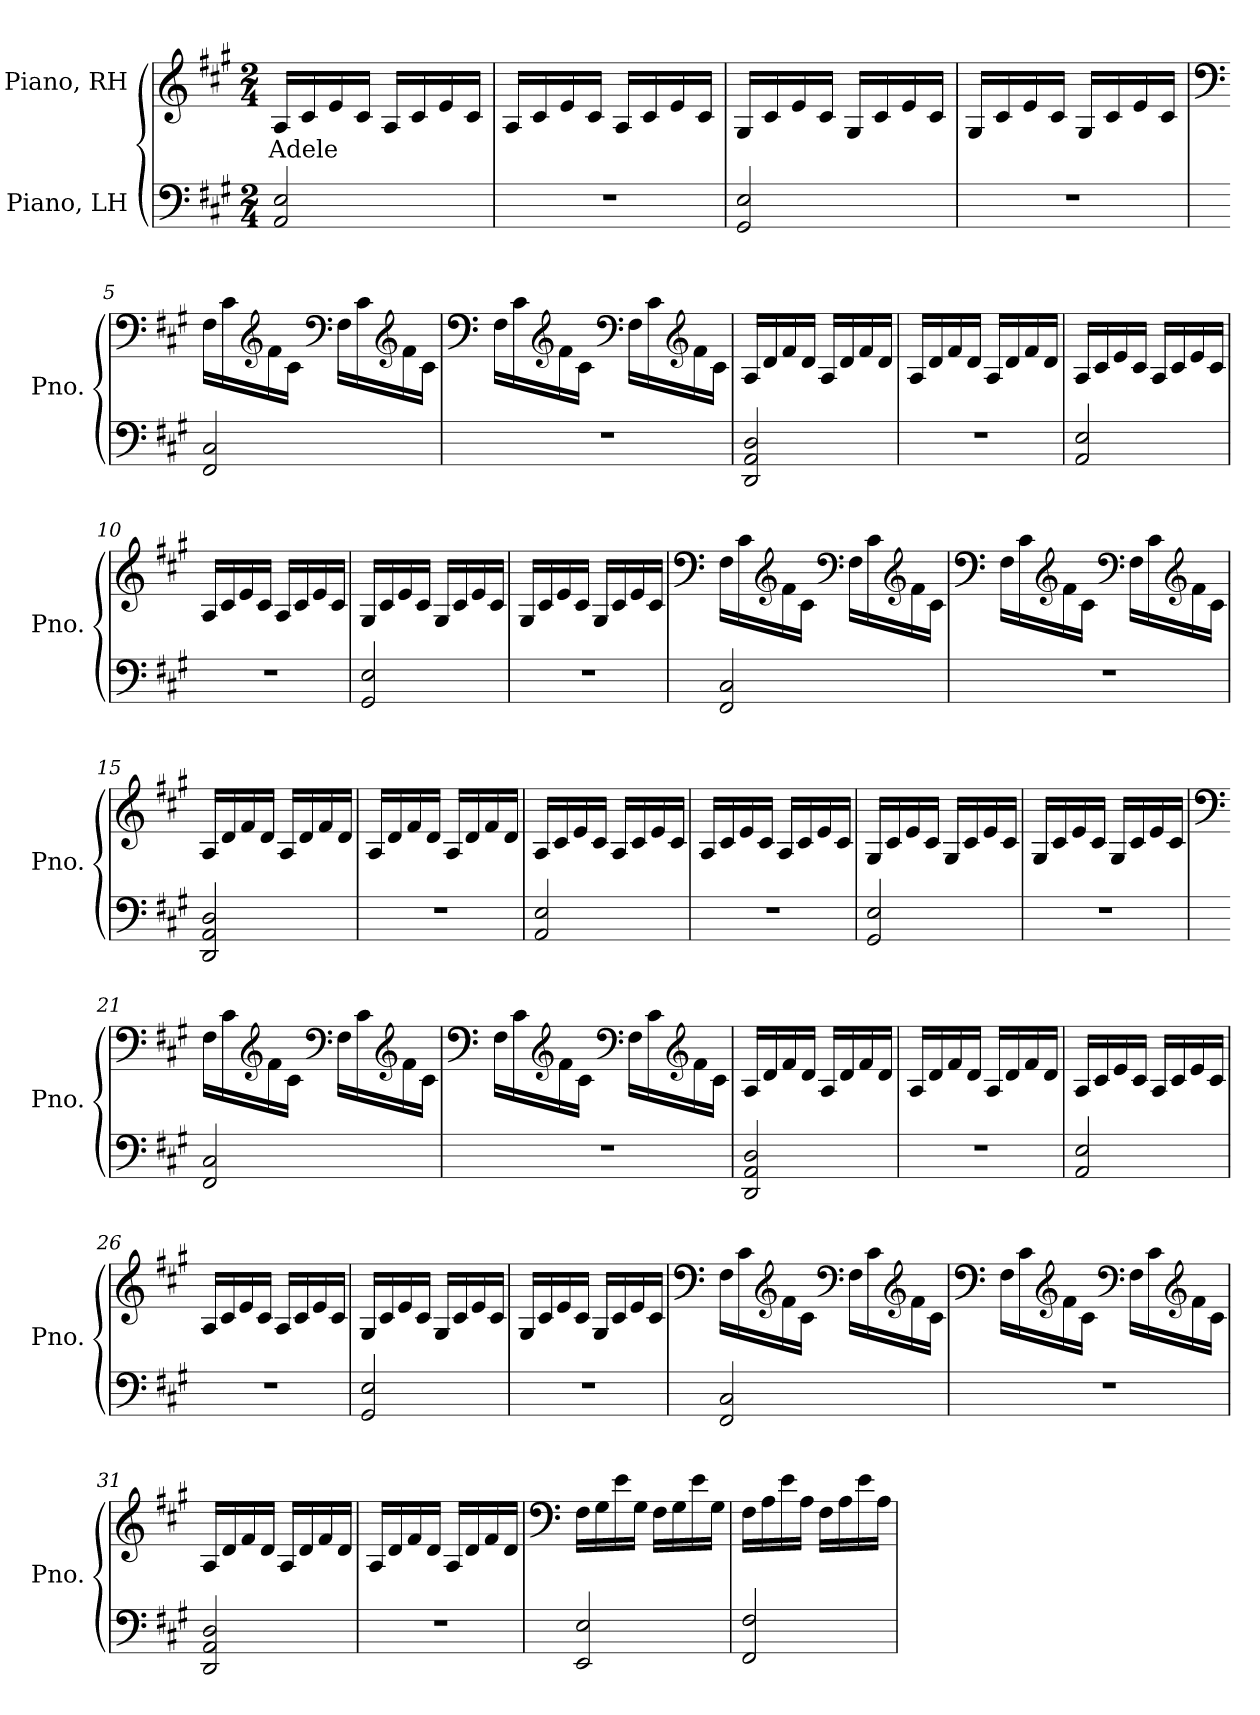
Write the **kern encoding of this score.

**kern	**kern	**text
*part2	*part1	*part1
*staff2	*staff1	*staff1
*I"Piano, LH	*I"Piano, RH	*
*I'Pno.	*I'Pno.	*
*clefF4	*clefG2	*
*k[f#c#g#]	*k[f#c#g#]	*
*M2/4	*M2/4	*
*MM80	*MM80	*
=1	=1	=1
!	!	!LO:LY:b
2AA/ 2E/	16A/LL	Adele
.	16c#/	.
.	16e/	.
.	16c#/JJ	.
.	16A/LL	.
.	16c#/	.
.	16e/	.
.	16c#/JJ	.
=2	=2	=2
2r	16A/LL	.
.	16c#/	.
.	16e/	.
.	16c#/JJ	.
.	16A/LL	.
.	16c#/	.
.	16e/	.
.	16c#/JJ	.
=3	=3	=3
2GG#/ 2E/	16G#/LL	.
.	16c#/	.
.	16e/	.
.	16c#/JJ	.
.	16G#/LL	.
.	16c#/	.
.	16e/	.
.	16c#/JJ	.
!!LO:LB:g=z
=4	=4	=4
2r	16G#/LL	.
.	16c#/	.
.	16e/	.
.	16c#/JJ	.
.	16G#/LL	.
.	16c#/	.
.	16e/	.
.	16c#/JJ	.
=5	=5	=5
*	*clefF4	*
2FF#/ 2C#/	16F#\LL	.
.	16c#\	.
*	*clefG2	*
.	16f#\	.
.	16c#\JJ	.
*	*clefF4	*
.	16F#\LL	.
.	16c#\	.
*	*clefG2	*
.	16f#\	.
.	16c#\JJ	.
=6	=6	=6
*	*clefF4	*
2r	16F#\LL	.
.	16c#\	.
*	*clefG2	*
.	16f#\	.
.	16c#\JJ	.
*	*clefF4	*
.	16F#\LL	.
.	16c#\	.
*	*clefG2	*
.	16f#\	.
.	16c#\JJ	.
!!LO:LB:g=z
=7	=7	=7
2DD/ 2AA/ 2D/	16A/LL	.
.	16d/	.
.	16f#/	.
.	16d/JJ	.
.	16A/LL	.
.	16d/	.
.	16f#/	.
.	16d/JJ	.
=8	=8	=8
2r	16A/LL	.
.	16d/	.
.	16f#/	.
.	16d/JJ	.
.	16A/LL	.
.	16d/	.
.	16f#/	.
.	16d/JJ	.
=9	=9	=9
2AA/ 2E/	16A/LL	.
.	16c#/	.
.	16e/	.
.	16c#/JJ	.
.	16A/LL	.
.	16c#/	.
.	16e/	.
.	16c#/JJ	.
=10	=10	=10
2r	16A/LL	.
.	16c#/	.
.	16e/	.
.	16c#/JJ	.
.	16A/LL	.
.	16c#/	.
.	16e/	.
.	16c#/JJ	.
!!LO:LB:g=z
=11	=11	=11
2GG#/ 2E/	16G#/LL	.
.	16c#/	.
.	16e/	.
.	16c#/JJ	.
.	16G#/LL	.
.	16c#/	.
.	16e/	.
.	16c#/JJ	.
=12	=12	=12
2r	16G#/LL	.
.	16c#/	.
.	16e/	.
.	16c#/JJ	.
.	16G#/LL	.
.	16c#/	.
.	16e/	.
.	16c#/JJ	.
=13	=13	=13
*	*clefF4	*
2FF#/ 2C#/	16F#\LL	.
.	16c#\	.
*	*clefG2	*
.	16f#\	.
.	16c#\JJ	.
*	*clefF4	*
.	16F#\LL	.
.	16c#\	.
*	*clefG2	*
.	16f#\	.
.	16c#\JJ	.
!!LO:LB:g=z
=14	=14	=14
*	*clefF4	*
2r	16F#\LL	.
.	16c#\	.
*	*clefG2	*
.	16f#\	.
.	16c#\JJ	.
*	*clefF4	*
.	16F#\LL	.
.	16c#\	.
*	*clefG2	*
.	16f#\	.
.	16c#\JJ	.
=15	=15	=15
2DD/ 2AA/ 2D/	16A/LL	.
.	16d/	.
.	16f#/	.
.	16d/JJ	.
.	16A/LL	.
.	16d/	.
.	16f#/	.
.	16d/JJ	.
=16	=16	=16
2r	16A/LL	.
.	16d/	.
.	16f#/	.
.	16d/JJ	.
.	16A/LL	.
.	16d/	.
.	16f#/	.
.	16d/JJ	.
=17	=17	=17
2AA/ 2E/	16A/LL	.
.	16c#/	.
.	16e/	.
.	16c#/JJ	.
.	16A/LL	.
.	16c#/	.
.	16e/	.
.	16c#/JJ	.
!!LO:LB:g=z
=18	=18	=18
2r	16A/LL	.
.	16c#/	.
.	16e/	.
.	16c#/JJ	.
.	16A/LL	.
.	16c#/	.
.	16e/	.
.	16c#/JJ	.
=19	=19	=19
2GG#/ 2E/	16G#/LL	.
.	16c#/	.
.	16e/	.
.	16c#/JJ	.
.	16G#/LL	.
.	16c#/	.
.	16e/	.
.	16c#/JJ	.
=20	=20	=20
2r	16G#/LL	.
.	16c#/	.
.	16e/	.
.	16c#/JJ	.
.	16G#/LL	.
.	16c#/	.
.	16e/	.
.	16c#/JJ	.
!!LO:PB:g=z
=21	=21	=21
*	*clefF4	*
2FF#/ 2C#/	16F#\LL	.
.	16c#\	.
*	*clefG2	*
.	16f#\	.
.	16c#\JJ	.
*	*clefF4	*
.	16F#\LL	.
.	16c#\	.
*	*clefG2	*
.	16f#\	.
.	16c#\JJ	.
=22	=22	=22
*	*clefF4	*
2r	16F#\LL	.
.	16c#\	.
*	*clefG2	*
.	16f#\	.
.	16c#\JJ	.
*	*clefF4	*
.	16F#\LL	.
.	16c#\	.
*	*clefG2	*
.	16f#\	.
.	16c#\JJ	.
=23	=23	=23
2DD/ 2AA/ 2D/	16A/LL	.
.	16d/	.
.	16f#/	.
.	16d/JJ	.
.	16A/LL	.
.	16d/	.
.	16f#/	.
.	16d/JJ	.
!!LO:LB:g=z
=24	=24	=24
2r	16A/LL	.
.	16d/	.
.	16f#/	.
.	16d/JJ	.
.	16A/LL	.
.	16d/	.
.	16f#/	.
.	16d/JJ	.
=25	=25	=25
2AA/ 2E/	16A/LL	.
.	16c#/	.
.	16e/	.
.	16c#/JJ	.
.	16A/LL	.
.	16c#/	.
.	16e/	.
.	16c#/JJ	.
=26	=26	=26
2r	16A/LL	.
.	16c#/	.
.	16e/	.
.	16c#/JJ	.
.	16A/LL	.
.	16c#/	.
.	16e/	.
.	16c#/JJ	.
=27	=27	=27
2GG#/ 2E/	16G#/LL	.
.	16c#/	.
.	16e/	.
.	16c#/JJ	.
.	16G#/LL	.
.	16c#/	.
.	16e/	.
.	16c#/JJ	.
!!LO:LB:g=z
=28	=28	=28
2r	16G#/LL	.
.	16c#/	.
.	16e/	.
.	16c#/JJ	.
.	16G#/LL	.
.	16c#/	.
.	16e/	.
.	16c#/JJ	.
=29	=29	=29
*	*clefF4	*
2FF#/ 2C#/	16F#\LL	.
.	16c#\	.
*	*clefG2	*
.	16f#\	.
.	16c#\JJ	.
*	*clefF4	*
.	16F#\LL	.
.	16c#\	.
*	*clefG2	*
.	16f#\	.
.	16c#\JJ	.
=30	=30	=30
*	*clefF4	*
2r	16F#\LL	.
.	16c#\	.
*	*clefG2	*
.	16f#\	.
.	16c#\JJ	.
*	*clefF4	*
.	16F#\LL	.
.	16c#\	.
*	*clefG2	*
.	16f#\	.
.	16c#\JJ	.
!!LO:LB:g=z
=31	=31	=31
2DD/ 2AA/ 2D/	16A/LL	.
.	16d/	.
.	16f#/	.
.	16d/JJ	.
.	16A/LL	.
.	16d/	.
.	16f#/	.
.	16d/JJ	.
=32	=32	=32
2r	16A/LL	.
.	16d/	.
.	16f#/	.
.	16d/JJ	.
.	16A/LL	.
.	16d/	.
.	16f#/	.
.	16d/JJ	.
=33	=33	=33
*	*clefF4	*
2EE/ 2E/	16F#\LL	.
.	16G#\	.
.	16e\	.
.	16G#\JJ	.
.	16F#\LL	.
.	16G#\	.
.	16e\	.
.	16G#\JJ	.
=34	=34	=34
2FF#/ 2F#/	16F#\LL	.
.	16A\	.
.	16e\	.
.	16A\JJ	.
.	16F#\LL	.
.	16A\	.
.	16e\	.
.	16A\JJ	.
=	=	=
*-	*-	*-
